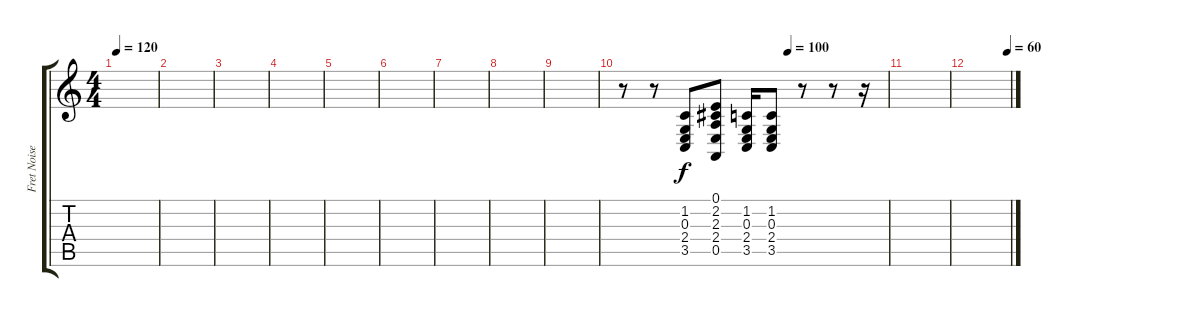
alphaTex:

\track ("Fret Noise" "Fret Noise") {instrument guitarfretnoise}
\staff {score tabs}
\tuning (E4 B3 G3 D3 A2 E2) {hide}
\ts (4 4)
\tempo 120
\clef g2
\ks c
|
|
|
|
|
|
|
|
|
\tempo (100 0.625)
r.8{volume 16} r.8 (1.2 0.3 2.4 3.5).8{volume 16 balance 0} (0.1 2.2 2.3 2.4 0.5).8{volume 14 balance 16} (1.2 0.3 2.4 3.5).16{volume 12 balance 12} (1.2 0.3 2.4 3.5).8{volume 11 balance 4} r.8 r.8 r.16 |
|
\tempo (60 0.9375)
